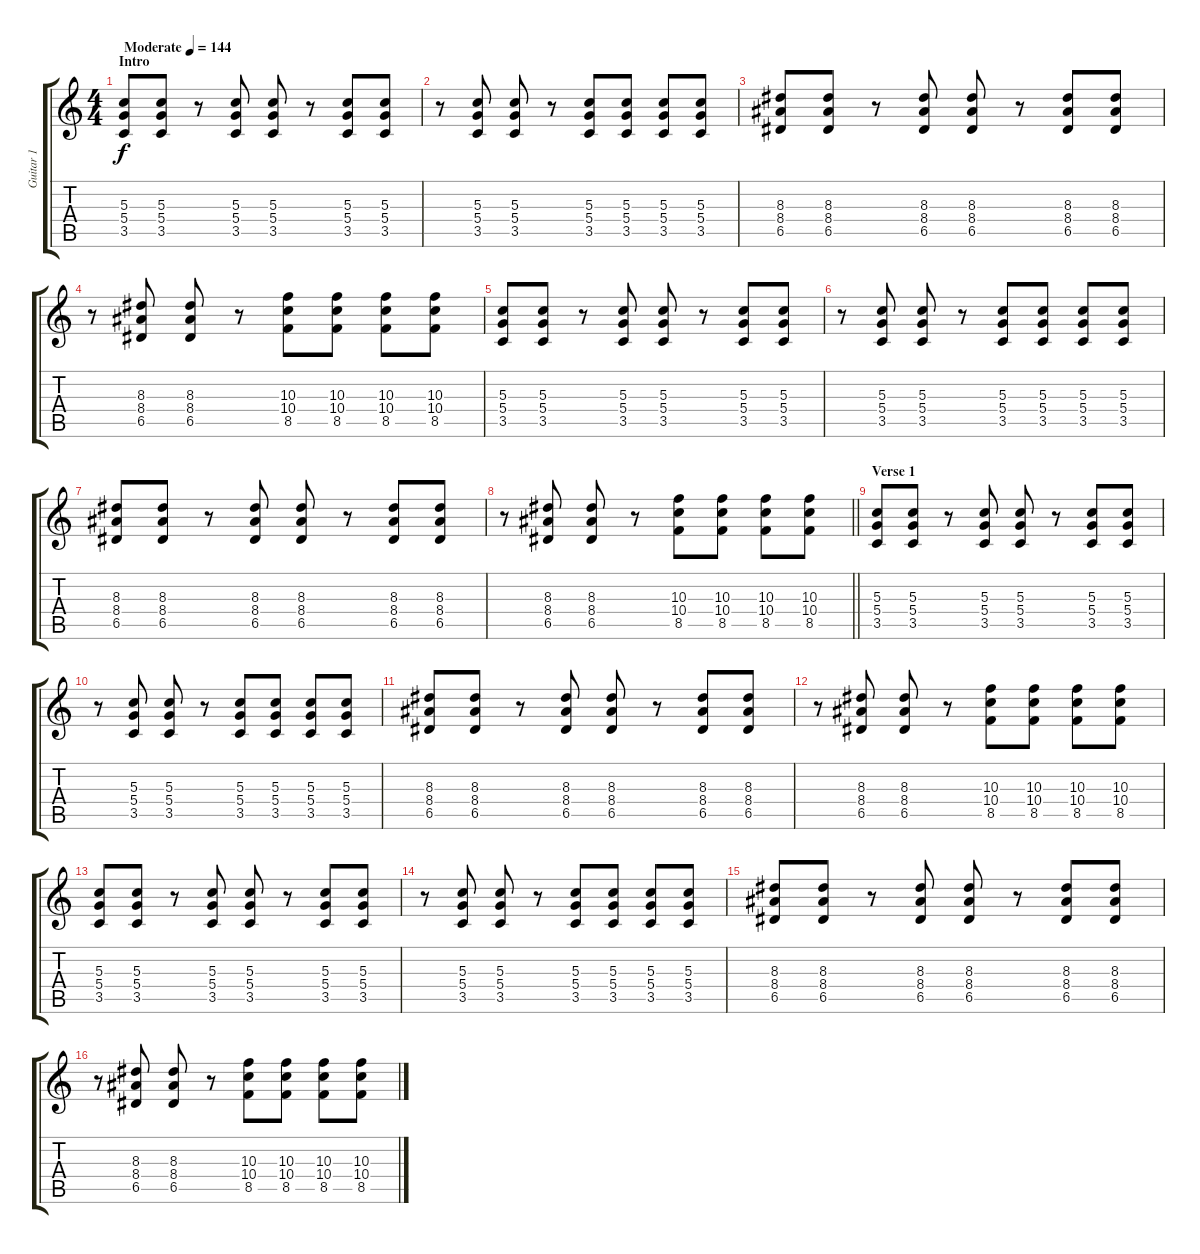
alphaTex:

\track ("Guitar 1" "Guitar 1") {instrument overdrivenguitar}
\staff {score tabs}
\tuning (E4 B3 G3 D3 A2 E2) {hide}
\ts (4 4)
\section ("" "Intro")
\tempo (144 "Moderate")
\clef g2
\ks c
(5.3 5.4 3.5).8{dy f instrument overdrivenguitar} (5.3 5.4 3.5).8 r.8 (5.3 5.4 3.5).8 (5.3 5.4 3.5).8 r.8 (5.3 5.4 3.5).8 (5.3 5.4 3.5).8 |
r.8 (5.3 5.4 3.5).8 (5.3 5.4 3.5).8 r.8 (5.3 5.4 3.5).8 (5.3 5.4 3.5).8 (5.3 5.4 3.5).8 (5.3 5.4 3.5).8 |
(8.3 8.4 6.5).8 (8.3 8.4 6.5).8 r.8 (8.3 8.4 6.5).8 (8.3 8.4 6.5).8 r.8 (8.3 8.4 6.5).8 (8.3 8.4 6.5).8 |
r.8 (8.3 8.4 6.5).8 (8.3 8.4 6.5).8 r.8 (10.3 10.4 8.5).8 (10.3 10.4 8.5).8 (10.3 10.4 8.5).8 (10.3 10.4 8.5).8 |
(5.3 5.4 3.5).8 (5.3 5.4 3.5).8 r.8 (5.3 5.4 3.5).8 (5.3 5.4 3.5).8 r.8 (5.3 5.4 3.5).8 (5.3 5.4 3.5).8 |
r.8 (5.3 5.4 3.5).8 (5.3 5.4 3.5).8 r.8 (5.3 5.4 3.5).8 (5.3 5.4 3.5).8 (5.3 5.4 3.5).8 (5.3 5.4 3.5).8 |
(8.3 8.4 6.5).8 (8.3 8.4 6.5).8 r.8 (8.3 8.4 6.5).8 (8.3 8.4 6.5).8 r.8 (8.3 8.4 6.5).8 (8.3 8.4 6.5).8 |
\barLineRight lightlight
r.8 (8.3 8.4 6.5).8 (8.3 8.4 6.5).8 r.8 (10.3 10.4 8.5).8 (10.3 10.4 8.5).8 (10.3 10.4 8.5).8 (10.3 10.4 8.5).8 |
\section ("" "Verse 1")
(5.3 5.4 3.5).8 (5.3 5.4 3.5).8 r.8 (5.3 5.4 3.5).8 (5.3 5.4 3.5).8 r.8 (5.3 5.4 3.5).8 (5.3 5.4 3.5).8 |
r.8 (5.3 5.4 3.5).8 (5.3 5.4 3.5).8 r.8 (5.3 5.4 3.5).8 (5.3 5.4 3.5).8 (5.3 5.4 3.5).8 (5.3 5.4 3.5).8 |
(8.3 8.4 6.5).8 (8.3 8.4 6.5).8 r.8 (8.3 8.4 6.5).8 (8.3 8.4 6.5).8 r.8 (8.3 8.4 6.5).8 (8.3 8.4 6.5).8 |
r.8 (8.3 8.4 6.5).8 (8.3 8.4 6.5).8 r.8 (10.3 10.4 8.5).8 (10.3 10.4 8.5).8 (10.3 10.4 8.5).8 (10.3 10.4 8.5).8 |
(5.3 5.4 3.5).8 (5.3 5.4 3.5).8 r.8 (5.3 5.4 3.5).8 (5.3 5.4 3.5).8 r.8 (5.3 5.4 3.5).8 (5.3 5.4 3.5).8 |
r.8 (5.3 5.4 3.5).8 (5.3 5.4 3.5).8 r.8 (5.3 5.4 3.5).8 (5.3 5.4 3.5).8 (5.3 5.4 3.5).8 (5.3 5.4 3.5).8 |
(8.3 8.4 6.5).8 (8.3 8.4 6.5).8 r.8 (8.3 8.4 6.5).8 (8.3 8.4 6.5).8 r.8 (8.3 8.4 6.5).8 (8.3 8.4 6.5).8 |
r.8 (8.3 8.4 6.5).8 (8.3 8.4 6.5).8 r.8 (10.3 10.4 8.5).8 (10.3 10.4 8.5).8 (10.3 10.4 8.5).8 (10.3 10.4 8.5).8
